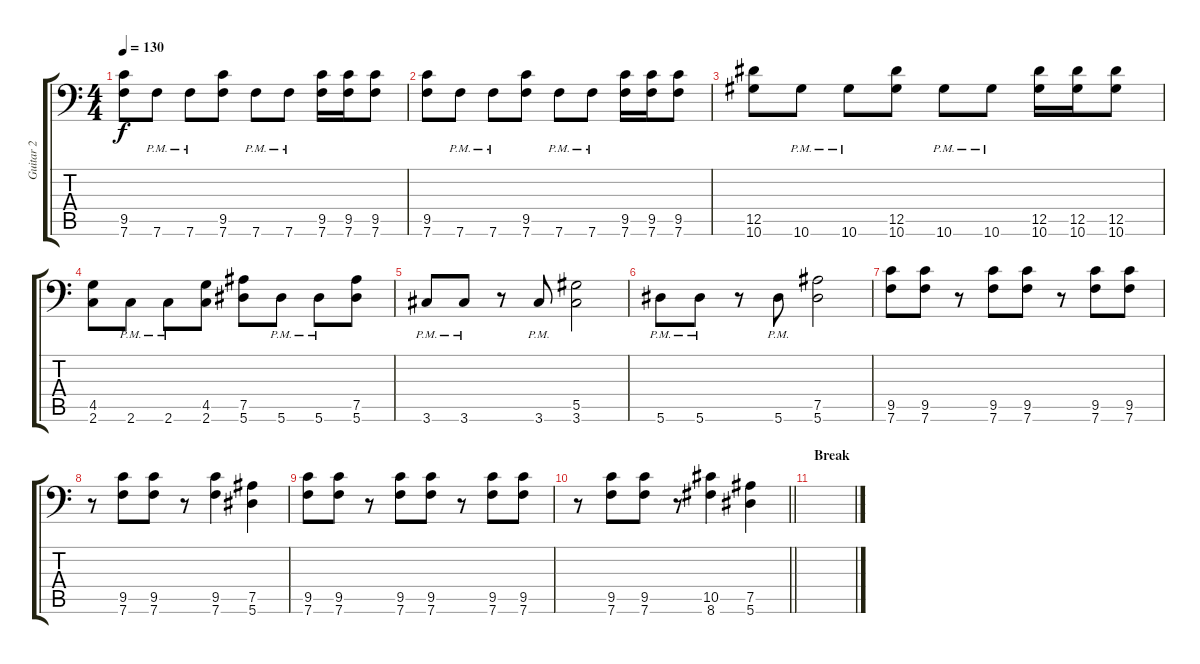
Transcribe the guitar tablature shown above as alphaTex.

\track ("Guitar 2" "Guitar 2") {instrument distortionguitar}
\staff {score tabs}
\tuning (Bb3 F3 Db3 Ab2 Eb2 Bb1) {hide}
\ts (4 4)
\tempo 130
\clef f4
\ks c
(9.5 7.6).8{dy f} 7.6{pm}.8 7.6{pm}.8 (9.5 7.6).8 7.6{pm}.8 7.6{pm}.8 (9.5 7.6).16 (9.5 7.6).16 (9.5 7.6).8 |
(9.5 7.6).8 7.6{pm}.8 7.6{pm}.8 (9.5 7.6).8 7.6{pm}.8 7.6{pm}.8 (9.5 7.6).16 (9.5 7.6).16 (9.5 7.6).8 |
(12.5 10.6).8 10.6{pm}.8 10.6{pm}.8 (12.5 10.6).8 10.6{pm}.8 10.6{pm}.8 (12.5 10.6).16 (12.5 10.6).16 (12.5 10.6).8 |
(4.5 2.6).8 2.6{pm}.8 2.6{pm}.8 (4.5 2.6).8 (7.5 5.6).8 5.6{pm}.8 5.6{pm}.8 (7.5 5.6).8 |
3.6{pm}.8 3.6{pm}.8 r.8 3.6{pm}.8 (5.5 3.6).2 |
5.6{pm}.8 5.6{pm}.8 r.8 5.6{pm}.8 (7.5 5.6).2 |
(9.5 7.6).8 (9.5 7.6).8 r.8 (9.5 7.6).8{beam merge} (9.5 7.6).8 r.8 (9.5 7.6).8 (9.5 7.6).8 |
r.8 (9.5 7.6).8{beam merge} (9.5 7.6).8 r.8 (9.5 7.6).4 (7.5 5.6).4 |
(9.5 7.6).8 (9.5 7.6).8 r.8 (9.5 7.6).8{beam merge} (9.5 7.6).8 r.8 (9.5 7.6).8 (9.5 7.6).8 |
\barLineRight lightlight
r.8 (9.5 7.6).8{beam merge} (9.5 7.6).8 r.8 (10.5 8.6).4 (7.5 5.6).4 |
\section ("" "Break")
